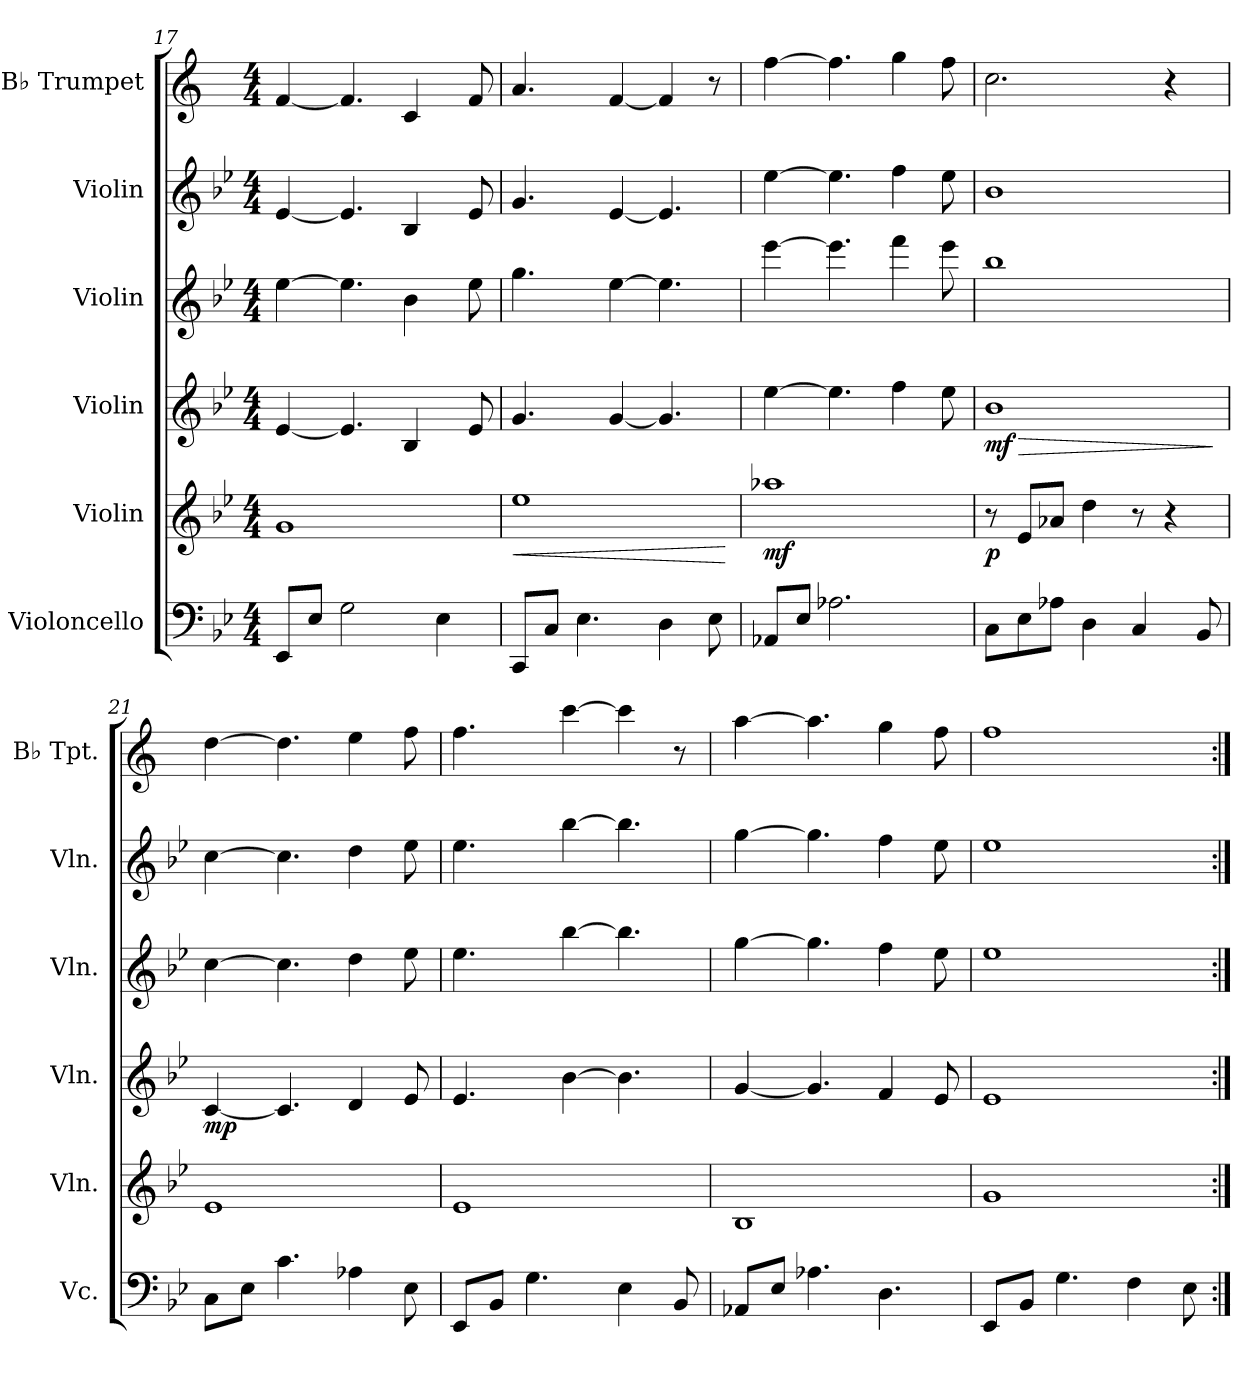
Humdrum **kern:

**kern	**kern	**dynam	**kern	**dynam	**kern	**kern	**kern
*part6	*part5	*part5	*part4	*part4	*part3	*part2	*part1
*staff6	*staff5	*staff5	*staff4	*staff4	*staff3	*staff2	*staff1
*I"Violoncello	*I"Violin	*	*I"Violin	*	*I"Violin	*I"Violin	*I"B♭ Trumpet
*I'Vc.	*I'Vln.	*	*I'Vln.	*	*I'Vln.	*I'Vln.	*I'B♭ Tpt.
*clefF4	*clefG2	*	*clefG2	*	*clefG2	*clefG2	*clefG2
*	*	*	*	*	*	*	*ITrd1c2
*k[b-e-]	*k[b-e-]	*	*k[b-e-]	*	*k[b-e-]	*k[b-e-]	*k[b-e-]
*M4/4	*M4/4	*	*M4/4	*	*M4/4	*M4/4	*M4/4
=17	=17	=17	=17	=17	=17	=17	=17
8EE-/L	1g	.	[4e-/	.	[4ee-\	[4e-/	[4e-/
8E-/J	.	.	.	.	.	.	.
2G\	.	.	4.e-/]	.	4.ee-\]	4.e-/]	4.e-/]
.	.	.	4B-/	.	4b-\	4B-/	4B-/
4E-\	.	.	.	.	.	.	.
.	.	.	8e-/	.	8ee-\	8e-/	8e-/
=18	=18	=18	=18	=18	=18	=18	=18
!	!	!LO:HP:b	!	!	!	!	!
8CC/L	1ee-	<	4.g/	.	4.gg\	4.g/	4.g/
8C/J	.	.	.	.	.	.	.
4.E-\	.	.	.	.	.	.	.
.	.	.	[4g/	.	[4ee-\	[4e-/	[4e-/
4D\	.	.	4.g/]	.	4.ee-\]	4.e-/]	4e-/]
8E-\	.	.	.	.	.	.	8r
.	.	[	.	.	.	.	.
=19	=19	=19	=19	=19	=19	=19	=19
!	!	!LO:DY:b	!	!	!	!	!
8AA-X/L	1aa-X	mf	[4ee-\	.	[4eee-\	[4ee-\	[4ee-\
8E-/J	.	.	.	.	.	.	.
2.A-X\	.	.	4.ee-\]	.	4.eee-\]	4.ee-\]	4.ee-\]
.	.	.	4ff\	.	4fff\	4ff\	4ff\
.	.	.	8ee-\	.	8eee-\	8ee-\	8ee-\
=20	=20	=20	=20	=20	=20	=20	=20
!	!	!LO:DY:b	!	!LO:HP:b	!	!	!
!	!	!	!	!LO:DY:n=1:b	!	!	!
8C\L	8r	p	1b-	> mf	1bb-	1b-	2.b-\
8E-\	8e-/L	.	.	.	.	.	.
8A-X\J	8a-X/J	.	.	.	.	.	.
4D\	4dd\	.	.	.	.	.	.
4C/	8r	.	.	.	.	.	.
.	4r	.	.	.	.	.	4r
8BB-/	.	.	.	.	.	.	.
.	.	.	.	]	.	.	.
!!LO:PB:g=z
=21	=21	=21	=21	=21	=21	=21	=21
!	!	!	!	!LO:DY:b	!	!	!
8C\L	1e-	.	[4c/	mp	[4cc\	[4cc\	[4cc\
8E-\J	.	.	.	.	.	.	.
4.c\	.	.	4.c/]	.	4.cc\]	4.cc\]	4.cc\]
4A-X\	.	.	4d/	.	4dd\	4dd\	4dd\
8E-\	.	.	8e-/	.	8ee-\	8ee-\	8ee-\
=22	=22	=22	=22	=22	=22	=22	=22
8EE-/L	1e-	.	4.e-/	.	4.ee-\	4.ee-\	4.ee-\
8BB-/J	.	.	.	.	.	.	.
4.G\	.	.	.	.	.	.	.
.	.	.	[4b-\	.	[4bb-\	[4bb-\	[4bb-\
4E-\	.	.	4.b-\]	.	4.bb-\]	4.bb-\]	4bb-\]
8BB-/	.	.	.	.	.	.	8r
=23	=23	=23	=23	=23	=23	=23	=23
8AA-X/L	1B-	.	[4g/	.	[4gg\	[4gg\	[4gg\
8E-/J	.	.	.	.	.	.	.
4.A-X\	.	.	4.g/]	.	4.gg\]	4.gg\]	4.gg\]
4.D\	.	.	4f/	.	4ff\	4ff\	4ff\
.	.	.	8e-/	.	8ee-\	8ee-\	8ee-\
=24	=24	=24	=24	=24	=24	=24	=24
8EE-/L	1g	.	1e-	.	1ee-	1ee-	1ee-
8BB-/J	.	.	.	.	.	.	.
4.G\	.	.	.	.	.	.	.
4F\	.	.	.	.	.	.	.
8E-\	.	.	.	.	.	.	.
=:|!	=:|!	=:|!	=:|!	=:|!	=:|!	=:|!	=:|!
*-	*-	*-	*-	*-	*-	*-	*-
